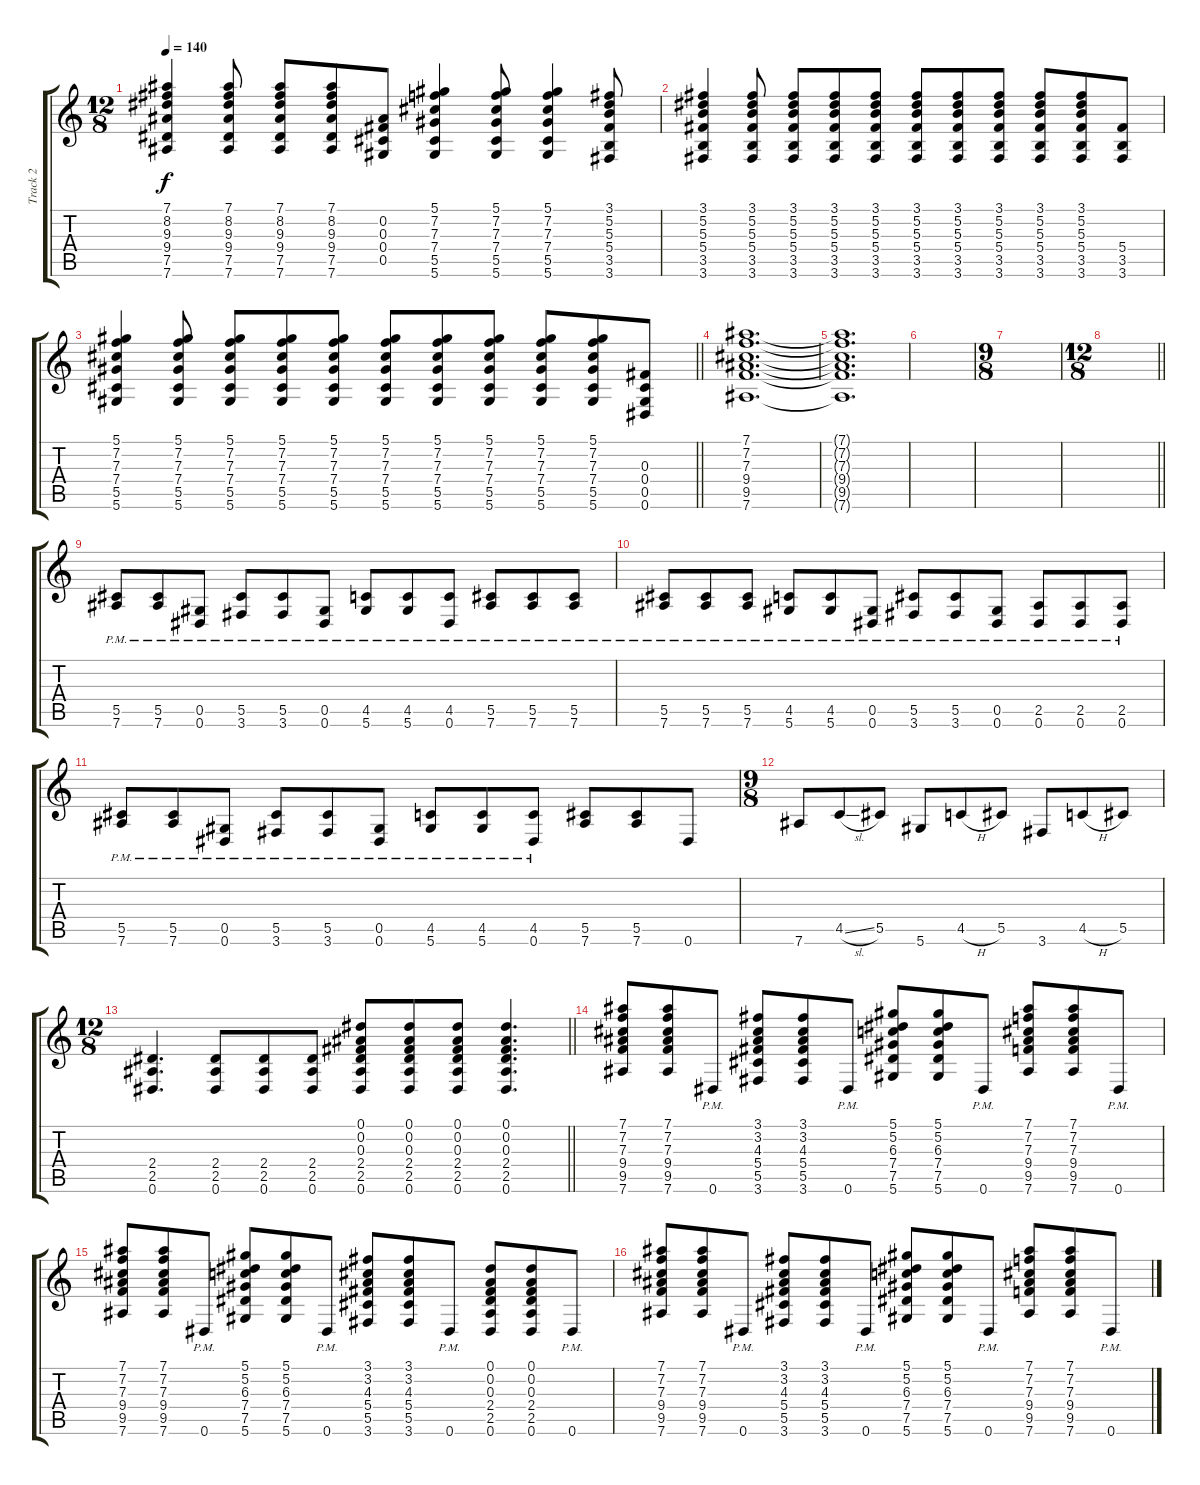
\track ("Track 2" "Track 2") {instrument overdrivenguitar}
\staff {score tabs}
\tuning (Eb4 Bb3 Gb3 Db3 Ab2 Eb2) {hide}
\ts (12 8)
\tempo 140
\clef g2
\ks c
(7.1 8.2 9.3 9.4 7.5 7.6).4{dy f} (7.1 8.2 9.3 9.4 7.5 7.6).8 (7.1 8.2 9.3 9.4 7.5 7.6).8 (7.1 8.2 9.3 9.4 7.5 7.6).8 (0.2 0.3 0.4 0.5).8 (5.1 7.2 7.3 7.4 5.5 5.6).4 (5.1 7.2 7.3 7.4 5.5 5.6).8 (5.1 7.2 7.3 7.4 5.5 5.6).4 (3.1 5.2 5.3 5.4 3.5 3.6).8 |
(3.1 5.2 5.3 5.4 3.5 3.6).4 (3.1 5.2 5.3 5.4 3.5 3.6).8 (3.1 5.2 5.3 5.4 3.5 3.6).8 (3.1 5.2 5.3 5.4 3.5 3.6).8 (3.1 5.2 5.3 5.4 3.5 3.6).8 (3.1 5.2 5.3 5.4 3.5 3.6).8 (3.1 5.2 5.3 5.4 3.5 3.6).8 (3.1 5.2 5.3 5.4 3.5 3.6).8 (3.1 5.2 5.3 5.4 3.5 3.6).8 (3.1 5.2 5.3 5.4 3.5 3.6).8 (5.4 3.5 3.6).8 |
\barLineRight lightlight
(5.1 7.2 7.3 7.4 5.5 5.6).4 (5.1 7.2 7.3 7.4 5.5 5.6).8 (5.1 7.2 7.3 7.4 5.5 5.6).8 (5.1 7.2 7.3 7.4 5.5 5.6).8 (5.1 7.2 7.3 7.4 5.5 5.6).8 (5.1 7.2 7.3 7.4 5.5 5.6).8 (5.1 7.2 7.3 7.4 5.5 5.6).8 (5.1 7.2 7.3 7.4 5.5 5.6).8 (5.1 7.2 7.3 7.4 5.5 5.6).8 (5.1 7.2 7.3 7.4 5.5 5.6).8 (0.3 0.4 0.5 0.6).8 |
(7.1 7.2 7.3 9.4 9.5 7.6).1{d volume 0} |
(7.1{t} 7.2{t} 7.3{t} 9.4{t} 9.5{t} 7.6{t}).1{d} |
|
\ts (9 8)
|
\ts (12 8)
\barLineRight lightlight
|
(5.5{pm} 7.6{pm}).8 (5.5{pm} 7.6{pm}).8 (0.5{pm} 0.6{pm}).8 (5.5{pm} 3.6{pm}).8 (5.5{pm} 3.6{pm}).8 (0.5{pm} 0.6{pm}).8 (4.5{pm} 5.6{pm}).8 (4.5{pm} 5.6{pm}).8 (4.5{pm} 0.6{pm}).8 (5.5{pm} 7.6{pm}).8 (5.5{pm} 7.6{pm}).8 (5.5{pm} 7.6{pm}).8 |
(5.5{pm} 7.6{pm}).8 (5.5{pm} 7.6{pm}).8 (5.5{pm} 7.6{pm}).8 (4.5{pm} 5.6{pm}).8 (4.5{pm} 5.6{pm}).8 (0.5{pm} 0.6{pm}).8 (5.5{pm} 3.6{pm}).8 (5.5{pm} 3.6{pm}).8 (0.5{pm} 0.6{pm}).8 (2.5{pm} 0.6{pm}).8 (2.5{pm} 0.6{pm}).8 (2.5{pm} 0.6{pm}).8 |
(5.5{pm} 7.6{pm}).8 (5.5{pm} 7.6{pm}).8 (0.5{pm} 0.6{pm}).8 (5.5{pm} 3.6{pm}).8 (5.5{pm} 3.6{pm}).8 (0.5{pm} 0.6{pm}).8 (4.5{pm} 5.6{pm}).8 (4.5{pm} 5.6{pm}).8 (4.5{pm} 0.6{pm}).8 (5.5 7.6).8 (5.5 7.6).8 0.6.8 |
\ts (9 8)
7.6.8 4.5{sl}.8 5.5.8 5.6.8 4.5{h}.8 5.5.8 3.6.8 4.5{h}.8 5.5.8 |
\ts (12 8)
\barLineRight lightlight
(2.4 2.5 0.6).4{d} (2.4 2.5 0.6).8 (2.4 2.5 0.6).8 (2.4 2.5 0.6).8 (0.1 0.2 0.3 2.4 2.5 0.6).8 (0.1 0.2 0.3 2.4 2.5 0.6).8 (0.1 0.2 0.3 2.4 2.5 0.6).8 (0.1 0.2 0.3 2.4 2.5 0.6).4{d} |
(7.1 7.2 7.3 9.4 9.5 7.6).8 (7.1 7.2 7.3 9.4 9.5 7.6).8 0.6{pm}.8 (3.1 3.2 4.3 5.4 5.5 3.6).8 (3.1 3.2 4.3 5.4 5.5 3.6).8 0.6{pm}.8 (5.1 5.2 6.3 7.4 7.5 5.6).8 (5.1 5.2 6.3 7.4 7.5 5.6).8 0.6{pm}.8 (7.1 7.2 7.3 9.4 9.5 7.6).8 (7.1 7.2 7.3 9.4 9.5 7.6).8 0.6{pm}.8 |
(7.1 7.2 7.3 9.4 9.5 7.6).8 (7.1 7.2 7.3 9.4 9.5 7.6).8 0.6{pm}.8 (5.1 5.2 6.3 7.4 7.5 5.6).8 (5.1 5.2 6.3 7.4 7.5 5.6).8 0.6{pm}.8 (3.1 3.2 4.3 5.4 5.5 3.6).8 (3.1 3.2 4.3 5.4 5.5 3.6).8 0.6{pm}.8 (0.1 0.2 0.3 2.4 2.5 0.6).8 (0.1 0.2 0.3 2.4 2.5 0.6).8 0.6{pm}.8 |
(7.1 7.2 7.3 9.4 9.5 7.6).8 (7.1 7.2 7.3 9.4 9.5 7.6).8 0.6{pm}.8 (3.1 3.2 4.3 5.4 5.5 3.6).8 (3.1 3.2 4.3 5.4 5.5 3.6).8 0.6{pm}.8 (5.1 5.2 6.3 7.4 7.5 5.6).8 (5.1 5.2 6.3 7.4 7.5 5.6).8 0.6{pm}.8 (7.1 7.2 7.3 9.4 9.5 7.6).8 (7.1 7.2 7.3 9.4 9.5 7.6).8 0.6{pm}.8
